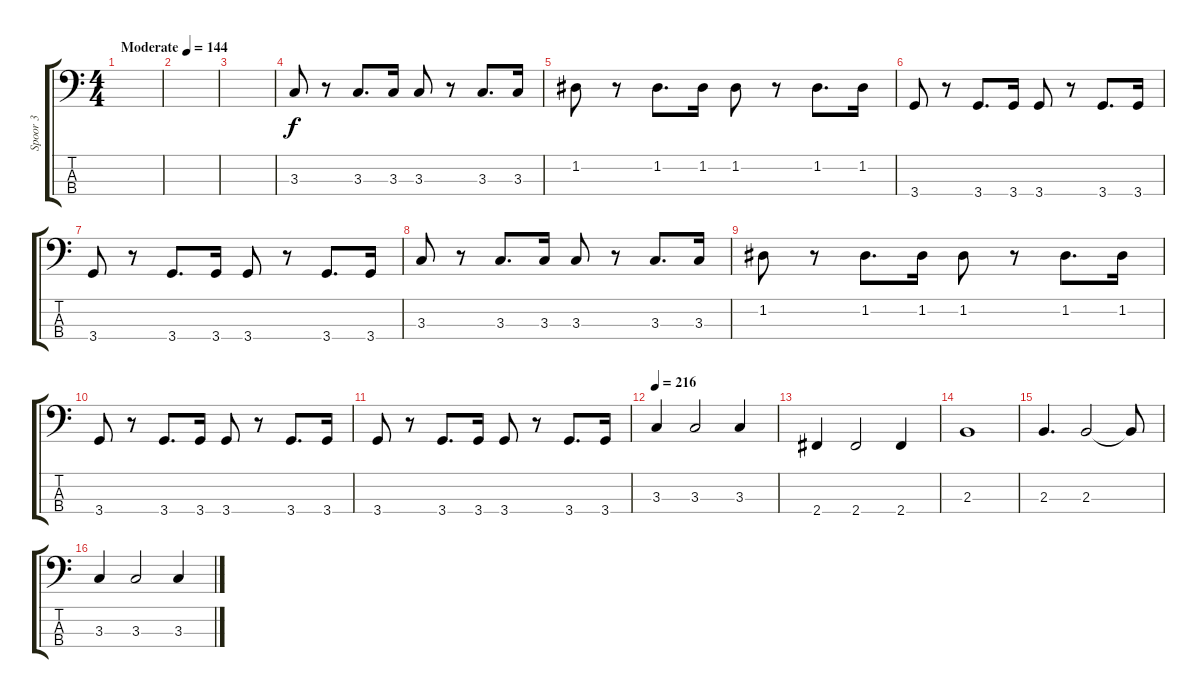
\track ("Spoor 3" "Spoor 3") {instrument electricbassfinger}
\staff {score tabs}
\tuning (G2 D2 A1 E1) {hide}
\ts (4 4)
\tempo (144 "Moderate")
\clef f4
\ks c
|
|
|
3.3.8 r.8 3.3.8{d} 3.3.16 3.3.8 r.8 3.3.8{d} 3.3.16 |
1.2.8 r.8 1.2.8{d} 1.2.16 1.2.8 r.8 1.2.8{d} 1.2.16 |
3.4.8 r.8 3.4.8{d} 3.4.16 3.4.8 r.8 3.4.8{d} 3.4.16 |
3.4.8 r.8 3.4.8{d} 3.4.16 3.4.8 r.8 3.4.8{d} 3.4.16 |
3.3.8 r.8 3.3.8{d} 3.3.16 3.3.8 r.8 3.3.8{d} 3.3.16 |
1.2.8 r.8 1.2.8{d} 1.2.16 1.2.8 r.8 1.2.8{d} 1.2.16 |
3.4.8 r.8 3.4.8{d} 3.4.16 3.4.8 r.8 3.4.8{d} 3.4.16 |
3.4.8 r.8 3.4.8{d} 3.4.16 3.4.8 r.8 3.4.8{d} 3.4.16 |
\tempo 216
3.3.4 3.3.2 3.3.4 |
2.4.4 2.4.2 2.4.4 |
2.3.1 |
2.3.4{d} 2.3.2 2.3{t}.8 |
3.3.4 3.3.2 3.3.4
